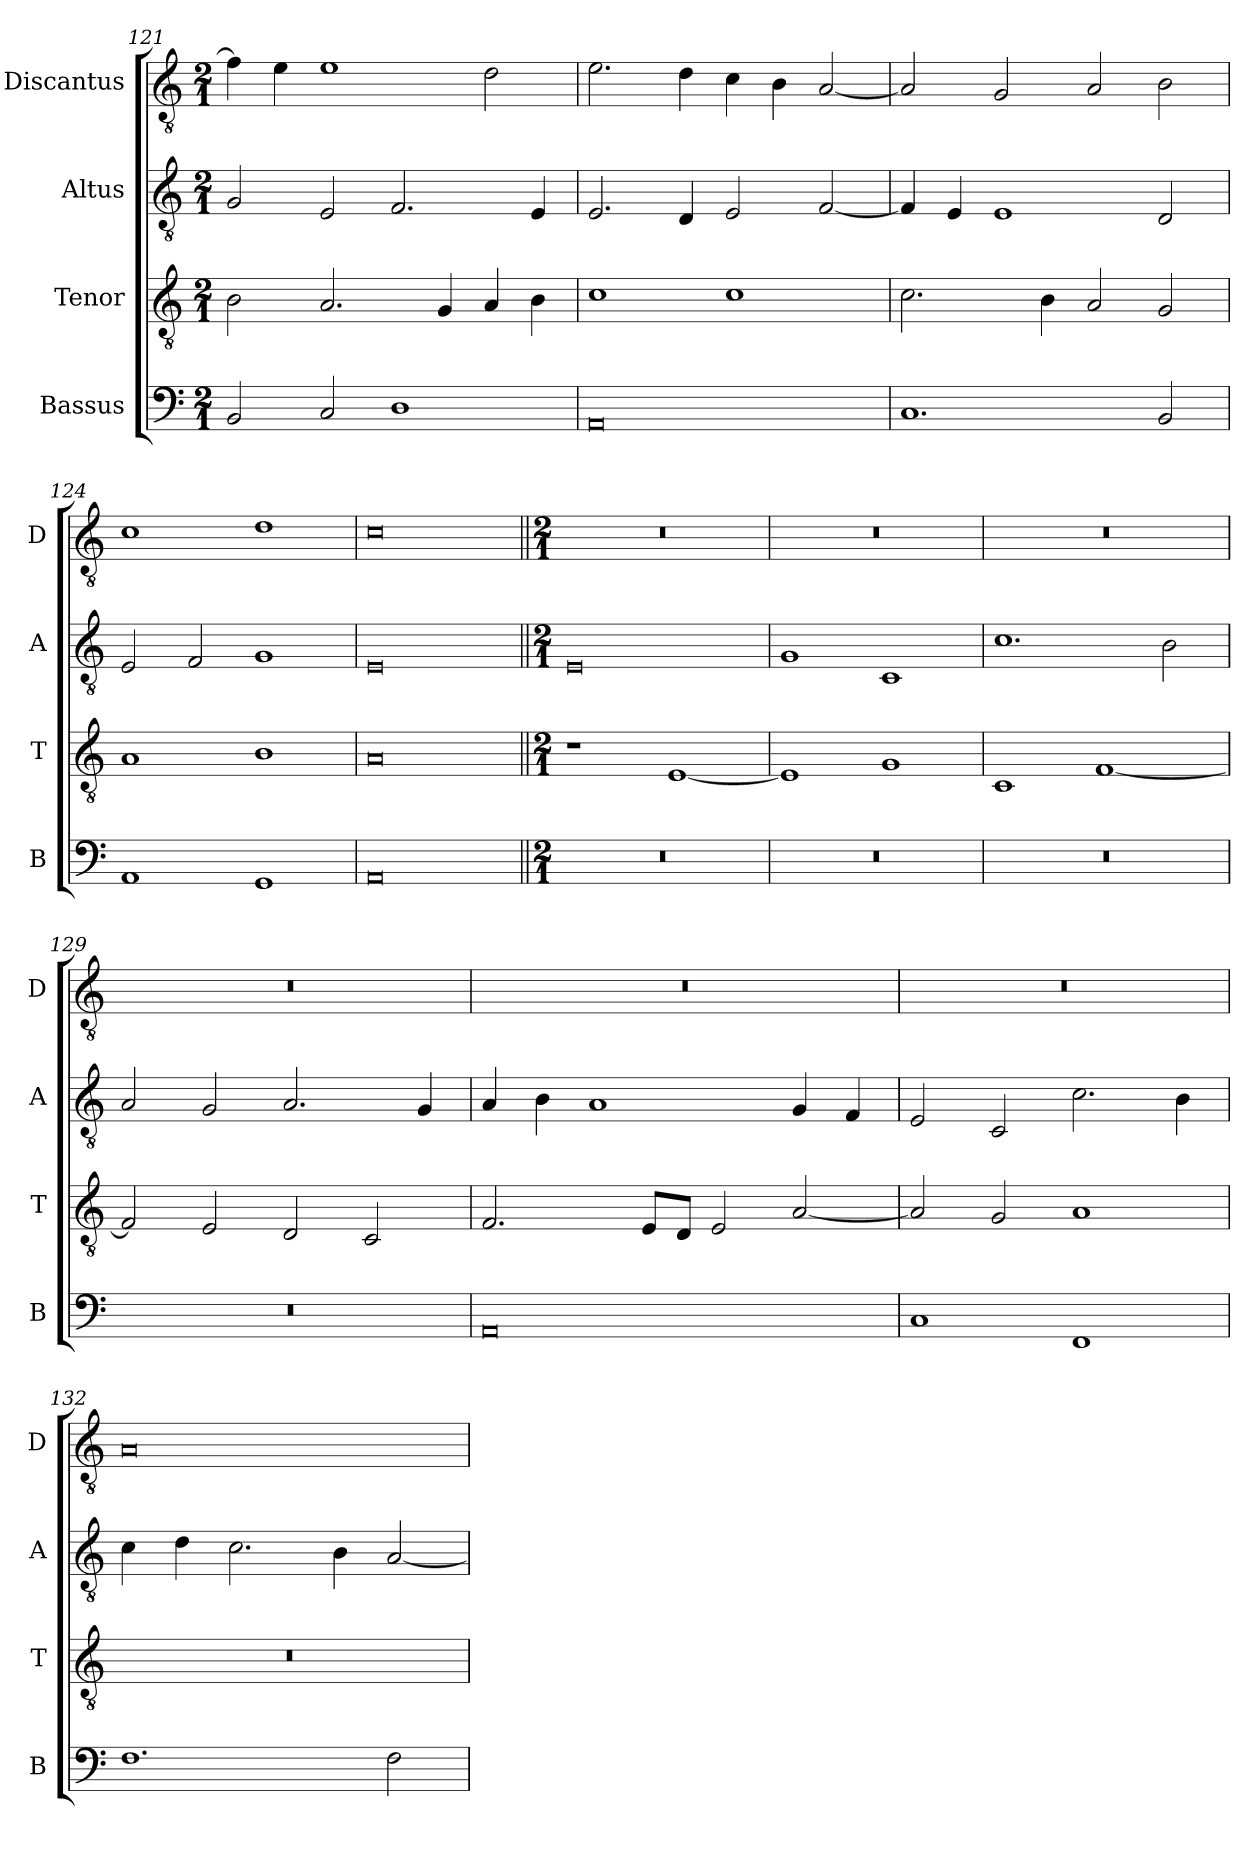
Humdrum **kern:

**kern	**kern	**kern	**kern
*part4	*part3	*part2	*part1
*staff4	*staff3	*staff2	*staff1
*I"Bassus	*I"Tenor	*I"Altus	*I"Discantus
*I'B	*I'T	*I'A	*I'D
*clefF4	*clefGv2	*clefGv2	*clefGv2
*k[]	*k[]	*k[]	*k[]
*M2/1	*M2/1	*M2/1	*M2/1
=121	=121	=121	=121
2BB/	2B\	2G/	4f\]
.	.	.	4e\
2C/	2.A/	2E/	1e
1D	.	2.F/	.
.	4G/	.	.
.	4A/	.	2d\
.	4B\	4E/	.
=122	=122	=122	=122
0AA	1c	2.E/	2.e\
.	.	4D/	4d\
.	1c	2E/	4c\
.	.	.	4B\
.	.	[2F/	[2A/
=123	=123	=123	=123
1.C	2.c\	4F/]	2A/]
.	.	4E/	.
.	.	1E	2G/
.	4B\	.	.
.	2A/	.	2A/
2BB/	2G/	2D/	2B\
=124	=124	=124	=124
1AA	1A	2E/	1c
.	.	2F/	.
1GG	1B	1G	1d
=125	=125	=125	=125
0AA	0A	0E	0c
!!LO:LB:g=z
=126||	=126||	=126||	=126||
*M2/1	*M2/1	*M2/1	*M2/1
0r	1r	0E	0r
.	[1E	.	.
=127	=127	=127	=127
0r	1E]	1G	0r
.	1G	1C	.
=128	=128	=128	=128
0r	1C	1.c	0r
.	[1F	.	.
.	.	2B\	.
=129	=129	=129	=129
0r	2F/]	2A/	0r
.	2E/	2G/	.
.	2D/	2.A/	.
.	2C/	.	.
.	.	4G/	.
=130	=130	=130	=130
0AA	2.F/	4A/	0r
.	.	4B\	.
.	.	1A	.
.	8E/L	.	.
.	8D/J	.	.
.	2E/	.	.
.	[2A/	4G/	.
.	.	4F/	.
=131	=131	=131	=131
1C	2A/]	2E/	0r
.	2G/	2C/	.
1FF	1A	2.c\	.
.	.	4B\	.
=132	=132	=132	=132
1.F	0r	4c\	0A
.	.	4d\	.
.	.	2.c\	.
.	.	4B\	.
2F\	.	[2A/	.
=	=	=	=
*-	*-	*-	*-
